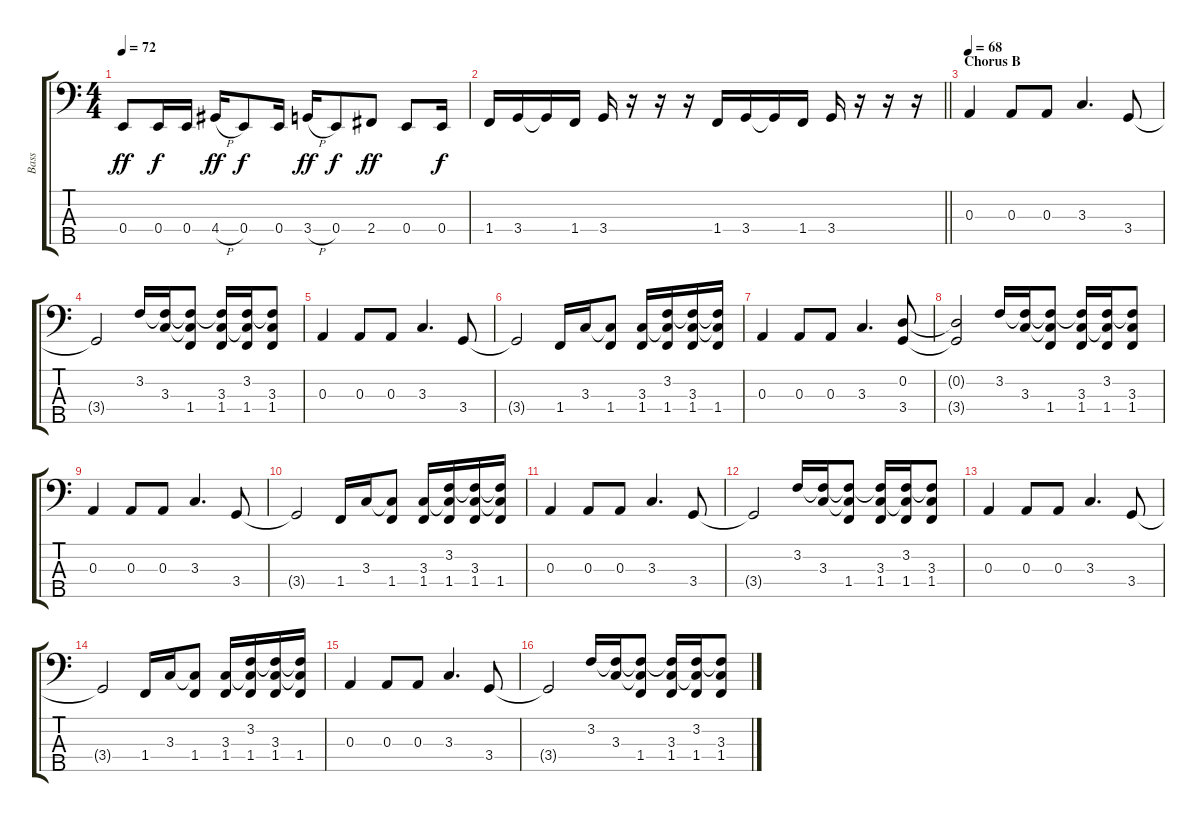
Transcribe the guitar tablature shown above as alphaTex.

\track ("Bass" "Bass") {instrument electricbassfinger}
\staff {score tabs}
\tuning (G2 D2 A1 E1 B0) {hide}
\ts (4 4)
\tempo 72
\clef f4
\ks c
0.4.8{dy ff} 0.4.16{dy f} 0.4.16 4.4{h}.16{dy ff} 0.4.8{dy f} 0.4.16 3.4{h}.16{dy ff} 0.4.8{dy f} 2.4.8{dy ff} 0.4.8 0.4.16{dy f} |
\barLineRight lightlight
1.4.16 3.4.16 3.4{t}.16 1.4.16 3.4.16 r.16 r.16 r.16 1.4.16 3.4.16 3.4{t}.16 1.4.16 3.4.16 r.16 r.16 r.16 |
\section ("" "Chorus B")
\tempo 68
0.3.4 0.3.8 0.3.8 3.3.4{d} 3.4.8 |
3.4{t}.2 3.2.16 (3.2{t} 3.3).16 (3.2{t} 3.3{t} 1.4).8 (3.2{t} 3.3 1.4).16 (3.2 3.3{t} 1.4).16 (3.2{t} 3.3 1.4).8 |
0.3.4 0.3.8 0.3.8 3.3.4{d} 3.4.8 |
3.4{t}.2 1.4.16 3.3.16 (3.3{t} 1.4).8 (3.3 1.4).16 (3.2 3.3{t} 1.4).16 (3.2{t} 3.3 1.4).16 (3.2{t} 3.3{t} 1.4).16 |
0.3.4 0.3.8 0.3.8 3.3.4{d} (0.2 3.4).8 |
(0.2{t} 3.4{t}).2 3.2.16 (3.2{t} 3.3).16 (3.2{t} 3.3{t} 1.4).8 (3.2{t} 3.3 1.4).16 (3.2 3.3{t} 1.4).16 (3.2{t} 3.3 1.4).8 |
0.3.4 0.3.8 0.3.8 3.3.4{d} 3.4.8 |
3.4{t}.2 1.4.16 3.3.16 (3.3{t} 1.4).8 (3.3 1.4).16 (3.2 3.3{t} 1.4).16 (3.2{t} 3.3 1.4).16 (3.2{t} 3.3{t} 1.4).16 |
0.3.4 0.3.8 0.3.8 3.3.4{d} 3.4.8 |
3.4{t}.2 3.2.16 (3.2{t} 3.3).16 (3.2{t} 3.3{t} 1.4).8 (3.2{t} 3.3 1.4).16 (3.2 3.3{t} 1.4).16 (3.2{t} 3.3 1.4).8 |
0.3.4 0.3.8 0.3.8 3.3.4{d} 3.4.8 |
3.4{t}.2 1.4.16 3.3.16 (3.3{t} 1.4).8 (3.3 1.4).16 (3.2 3.3{t} 1.4).16 (3.2{t} 3.3 1.4).16 (3.2{t} 3.3{t} 1.4).16 |
0.3.4 0.3.8 0.3.8 3.3.4{d} 3.4.8 |
3.4{t}.2 3.2.16 (3.2{t} 3.3).16 (3.2{t} 3.3{t} 1.4).8 (3.2{t} 3.3 1.4).16 (3.2 3.3{t} 1.4).16 (3.2{t} 3.3 1.4).8
